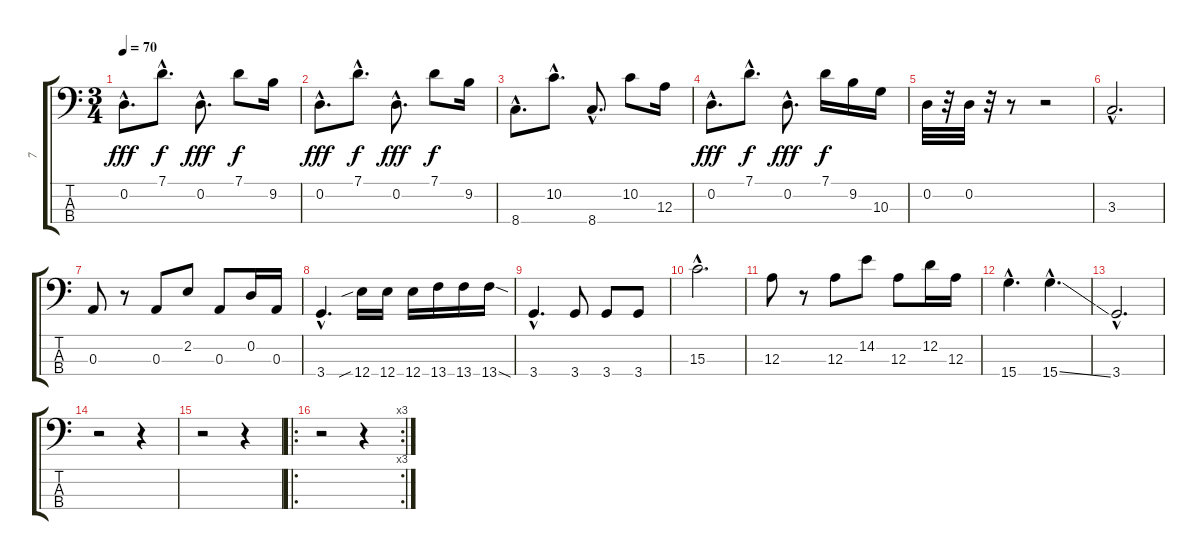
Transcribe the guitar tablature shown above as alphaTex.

\track ("7" "7") {instrument acousticbass}
\staff {score tabs}
\tuning (G2 D2 A1 E1) {hide}
\ts (3 4)
\tempo 70
\clef f4
\ks c
0.2{hac}.8{d dy fff} 7.1{hac}.8{d dy f} 0.2{hac}.8{d dy fff} 7.1.8{dy f} 9.2.16 |
0.2{hac}.8{d dy fff} 7.1{hac}.8{d dy f} 0.2{hac}.8{d dy fff} 7.1.8{dy f} 9.2.16 |
8.4{hac}.8{d} 10.2{hac}.8{d} 8.4{hac}.8{d} 10.2.8 12.3.16 |
0.2{hac}.8{d dy fff} 7.1{hac}.8{d dy f} 0.2{hac}.8{d dy fff} 7.1.16{dy f} 9.2.16 10.3.16 |
0.2.32 r.32 0.2.32 r.32 r.8 r.2 |
3.3{hac}.2{d balance 8} |
0.3.8{balance 8} r.8 0.3.8 2.2.8 0.3.8 0.2.16 0.3.16 |
3.4{hac}.4{d} 12.4{sib}.16 12.4.16 12.4.16 13.4.16 13.4.16 13.4{sod}.16 |
3.4{hac}.4{d} 3.4.8 3.4.8 3.4.8 |
15.3{hac}.2{d} |
12.3.8 r.8 12.3.8 14.2.8 12.3.8 12.2.16 12.3.16 |
15.4{hac}.4{d} 15.4{ss hac}.4{d} |
3.4{hac}.2{d} |
r.2 r.4 |
r.2 r.4 |
\ro
\rc 3
r.2 r.4
